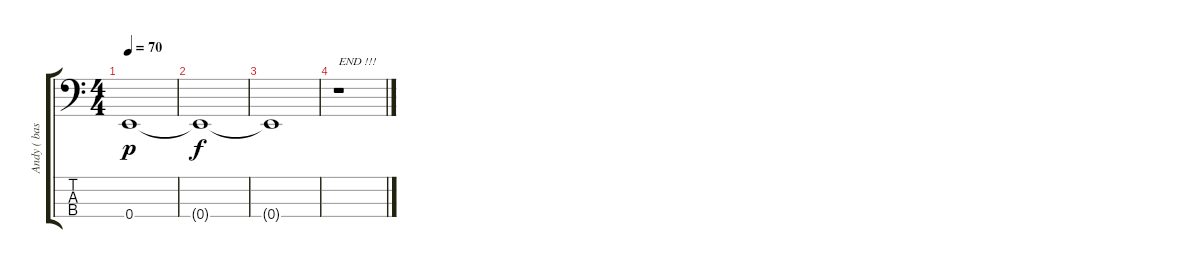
\track ("Andy ( bass )" "Andy ( bas") {instrument electricbassfinger}
\staff {score tabs}
\tuning (G2 D2 A1 E1) {hide}
\ts (4 4)
\tempo 70
\clef f4
\ks c
0.4.1{dy p} |
0.4{t}.1{dy f} |
0.4{t}.1 |
r.1{txt "END !!!"}
